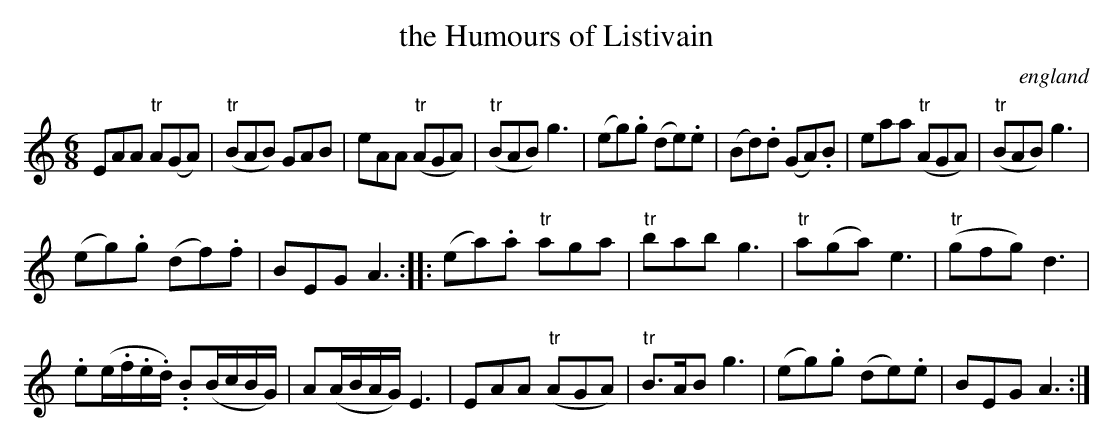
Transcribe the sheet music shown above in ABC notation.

X:1
T:the Humours of Listivain
O:england
M:6/8
K:Am
EAA "tr"A(GA)| ("tr"BAB) GAB| eAA ("tr"AGA)| ("tr"BAB) g3|\
(eg).g (de).e| (Bd).d (GA).B| eaa ("tr"AGA)| ("tr"BAB) g3|
(eg).g (df).f| BEG A3 ::\
(ea).a "tr"aga| "tr"bab g3| \
"tr"a(ga) e3| ("tr"gfg) d3|
.e(e/.f/.e/.d/.) .B(B/c/B/G/)| A(A/B/A/G/) E3| \
EAA ("tr"AGA)| "tr"B>AB g3| \
(eg).g (de).e| BEG A3 :|
